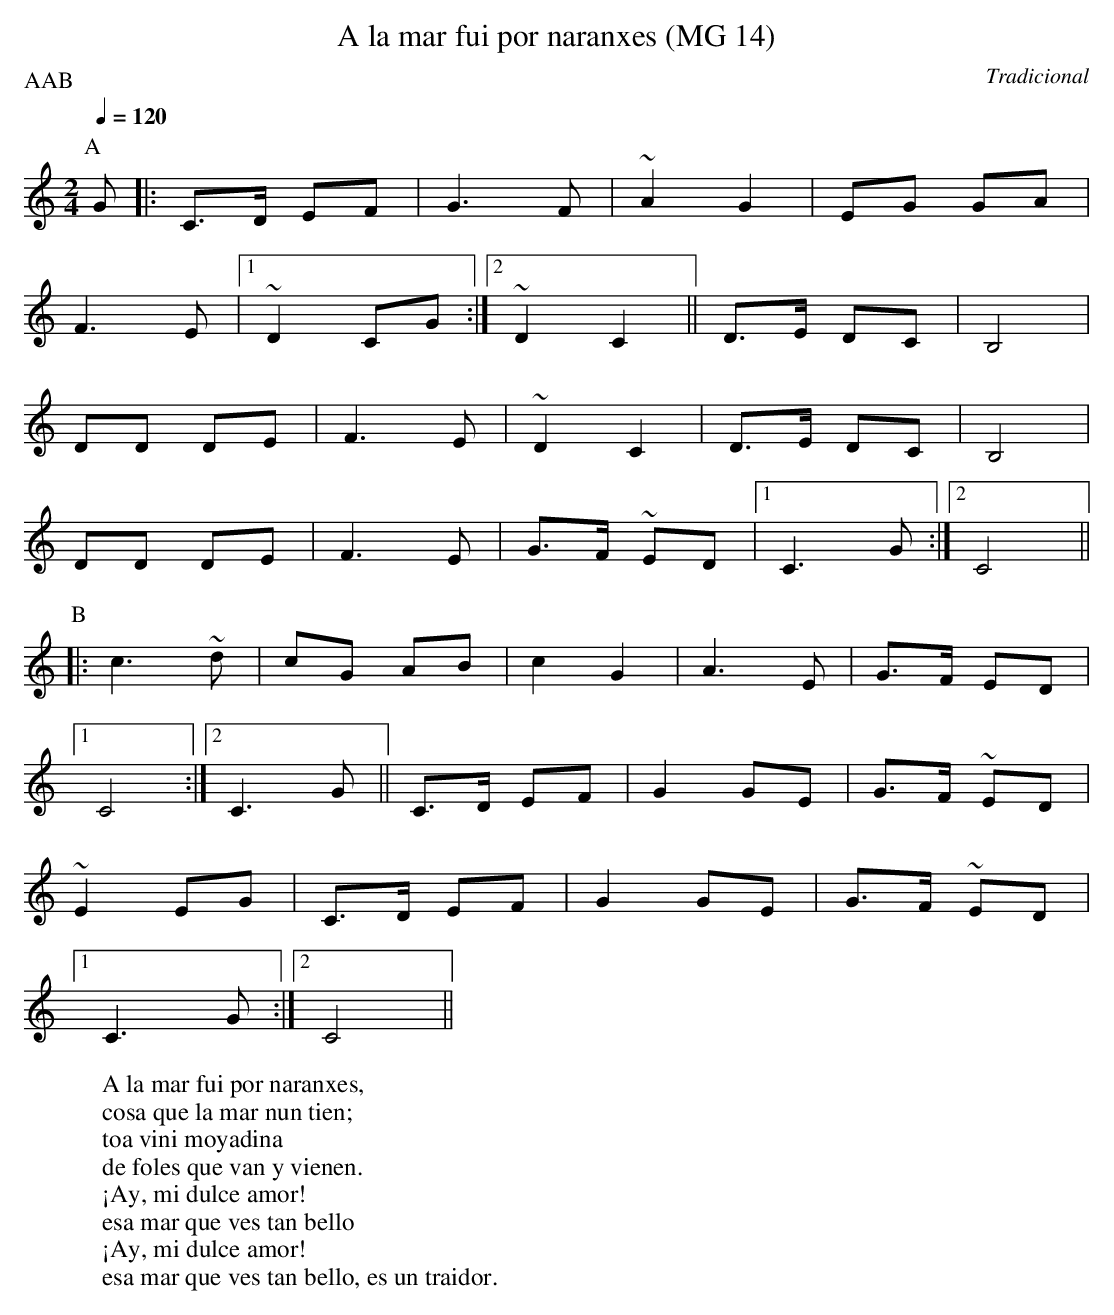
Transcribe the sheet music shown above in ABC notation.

X:1
T:A la mar fui por naranxes (MG 14)
C:Tradicional
P:AAB
M:2/4
L:1/8
Q:1/4=120
E:Nivel 2
K:C
P:A
G|:C3/2D/2 EF|G3 F|~A2 G2|EG GA|
F3 E|[1 ~D2 CG:|[2 ~D2 C2||D3/2E/2 DC|B,4|
DD DE|F3 E|~D2 C2|D3/2E/2 DC|B,4|
DD DE|F3 E|G3/2F/2 ~ED|[1 C3 G:|[2 C4||
P:B
|:c3 ~d|cG AB|c2 G2|A3 E|G3/2F/2 ED|
[1 C4:|[2 C3 G||C3/2D/2 EF|G2 GE|G3/2F/2 ~ED|
~E2 EG|C3/2D/2 EF|G2 GE|G3/2F/2 ~ED|
[1 C3 G:|[2 C4||
W:A la mar fui por naranxes,
W:cosa que la mar nun tien;
W:toa vini moyadina
W:de foles que van y vienen.
W:¡Ay, mi dulce amor!
W:esa mar que ves tan bello
W:¡Ay, mi dulce amor!
W:esa mar que ves tan bello, es un traidor.
W:
